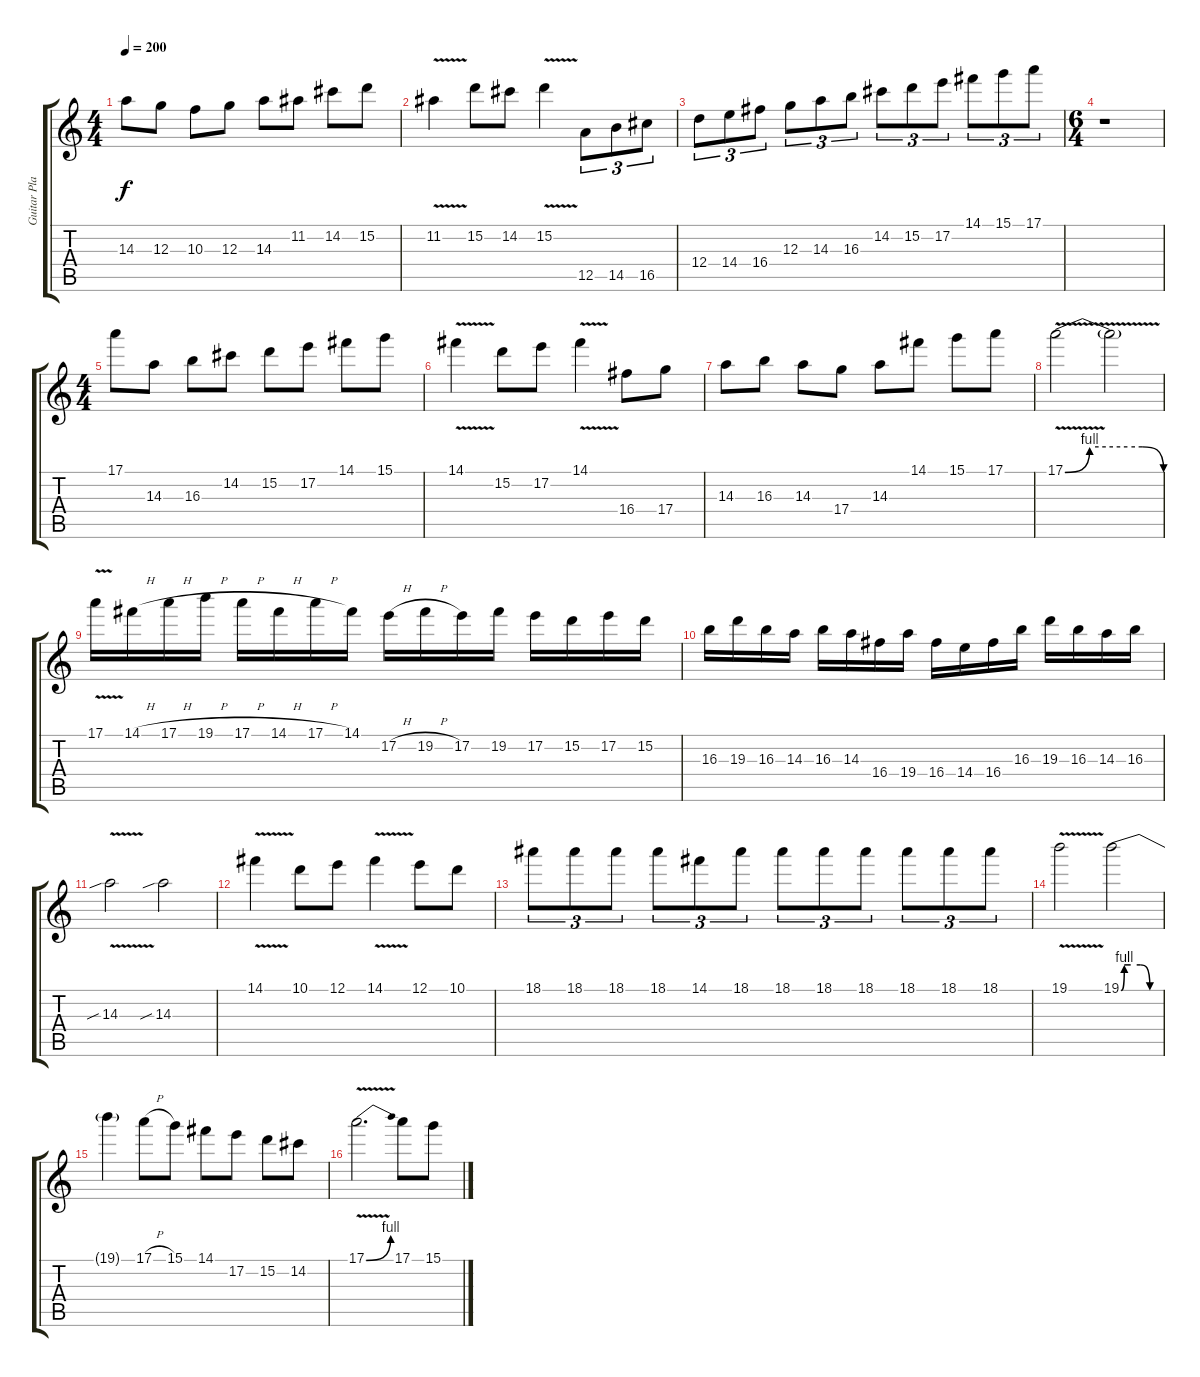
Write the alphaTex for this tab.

\track ("Guitar Player" "Guitar Pla") {instrument distortionguitar}
\staff {score tabs}
\tuning (E4 B3 G3 D3 A2 E2) {hide}
\ts (4 4)
\tempo 200
\clef g2
\ks c
14.3.8{dy f} 12.3.8 10.3.8 12.3.8 14.3.8 11.2.8 14.2.8 15.2.8 |
11.2{v}.4 15.2.8 14.2.8 15.2{v}.4 12.5.8{tu (3 2)} 14.5.8{tu (3 2)} 16.5.8{tu (3 2)} |
12.4.8{tu (3 2)} 14.4.8{tu (3 2)} 16.4.8{tu (3 2)} 12.3.8{tu (3 2)} 14.3.8{tu (3 2)} 16.3.8{tu (3 2)} 14.2.8{tu (3 2)} 15.2.8{tu (3 2)} 17.2.8{tu (3 2)} 14.1.8{tu (3 2)} 15.1.8{tu (3 2)} 17.1.8{tu (3 2)} |
\ts (6 4)
r.1 |
\ts (4 4)
17.1.8 14.3.8 16.3.8 14.2.8 15.2.8 17.2.8 14.1.8 15.1.8 |
14.1{v}.4 15.2.8 17.2.8 14.1{v}.4 16.4.8 17.4.8 |
14.3.8 16.3.8 14.3.8 17.4.8 14.3.8 14.1.8 15.1.8 17.1.8 |
17.1{be (custom 0 0 15 4 38 4 47 4 60 0) v}.2 17.1{t}.2 |
17.1{v}.16 14.1{h}.16 17.1{h}.16 19.1{h}.16 17.1{h}.16 14.1{h}.16 17.1{h}.16 14.1.16 17.2{h}.16 19.2{h}.16 17.2.16 19.2.16 17.2.16 15.2.16 17.2.16 15.2.16 |
16.3.16 19.3.16 16.3.16 14.3.16 16.3.16 14.3.16 16.4.16 19.4.16 16.4.16 14.4.16 16.4.16 16.3.16 19.3.16 16.3.16 14.3.16 16.3.16 |
14.3{v sib}.2 14.3{sib}.2 |
14.1{v}.4 10.1.8 12.1.8 14.1{v}.4 12.1.8 10.1.8 |
18.1.8{tu (3 2)} 18.1.8{tu (3 2)} 18.1.8{tu (3 2)} 18.1.8{tu (3 2)} 14.1.8{tu (3 2)} 18.1.8{tu (3 2)} 18.1.8{tu (3 2)} 18.1.8{tu (3 2)} 18.1.8{tu (3 2)} 18.1.8{tu (3 2)} 18.1.8{tu (3 2)} 18.1.8{tu (3 2)} |
19.1{v}.2 19.1{be (custom 0 0 5 4 15 4 30 4 45 0 60 0)}.2 |
19.1{t}.4 17.1{h}.8 15.1.8 14.1.8 17.2.8 15.2.8 14.2.8 |
17.1{be (bend 0 0 60 4) v}.2{d} 17.1.8 15.1.8
